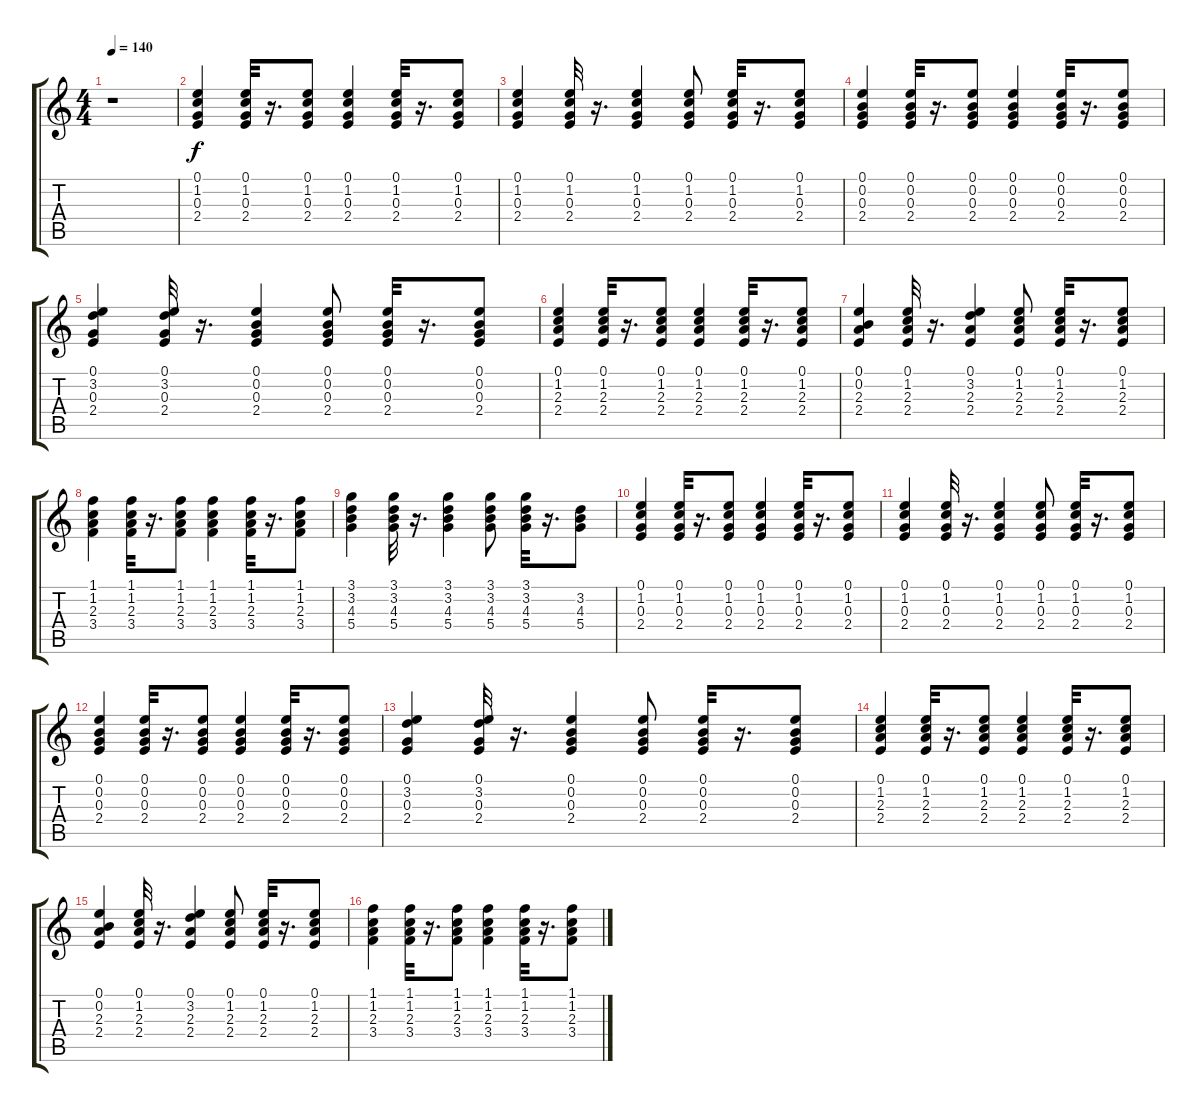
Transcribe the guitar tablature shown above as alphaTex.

\track "" {instrument acousticguitarnylon}
\staff {score tabs}
\tuning (E4 B3 G3 D3 A2 E2) {hide}
\ts (4 4)
\tempo 140
\clef g2
\ks c
r.1{dy f} |
(0.1 1.2 0.3 2.4).4 (0.1 1.2 0.3 2.4).32 r.16{d} (0.1 1.2 0.3 2.4).8 (0.1 1.2 0.3 2.4).4 (0.1 1.2 0.3 2.4).32 r.16{d} (0.1 1.2 0.3 2.4).8 |
(0.1 1.2 0.3 2.4).4 (0.1 1.2 0.3 2.4).32 r.16{d} (0.1 1.2 0.3 2.4).4 (0.1 1.2 0.3 2.4).8 (0.1 1.2 0.3 2.4).32 r.16{d} (0.1 1.2 0.3 2.4).8 |
(0.1 0.2 0.3 2.4).4 (0.1 0.2 0.3 2.4).32 r.16{d} (0.1 0.2 0.3 2.4).8 (0.1 0.2 0.3 2.4).4 (0.1 0.2 0.3 2.4).32 r.16{d} (0.1 0.2 0.3 2.4).8 |
(0.1 3.2 0.3 2.4).4 (0.1 3.2 0.3 2.4).32 r.16{d} (0.1 0.2 0.3 2.4).4 (0.1 0.2 0.3 2.4).8 (0.1 0.2 0.3 2.4).32 r.16{d} (0.1 0.2 0.3 2.4).8 |
(0.1 1.2 2.3 2.4).4 (0.1 1.2 2.3 2.4).32 r.16{d} (0.1 1.2 2.3 2.4).8 (0.1 1.2 2.3 2.4).4 (0.1 1.2 2.3 2.4).32 r.16{d} (0.1 1.2 2.3 2.4).8 |
(0.1 0.2 2.3 2.4).4 (0.1 1.2 2.3 2.4).32 r.16{d} (0.1 3.2 2.3 2.4).4 (0.1 1.2 2.3 2.4).8 (0.1 1.2 2.3 2.4).32 r.16{d} (0.1 1.2 2.3 2.4).8 |
(1.1 1.2 2.3 3.4).4 (1.1 1.2 2.3 3.4).32 r.16{d} (1.1 1.2 2.3 3.4).8 (1.1 1.2 2.3 3.4).4 (1.1 1.2 2.3 3.4).32 r.16{d} (1.1 1.2 2.3 3.4).8 |
(3.1 3.2 4.3 5.4).4 (3.1 3.2 4.3 5.4).32 r.16{d} (3.1 3.2 4.3 5.4).4 (3.1 3.2 4.3 5.4).8 (3.1 3.2 4.3 5.4).32 r.16{d} (3.2 4.3 5.4).8 |
(0.1 1.2 0.3 2.4).4 (0.1 1.2 0.3 2.4).32 r.16{d} (0.1 1.2 0.3 2.4).8 (0.1 1.2 0.3 2.4).4 (0.1 1.2 0.3 2.4).32 r.16{d} (0.1 1.2 0.3 2.4).8 |
(0.1 1.2 0.3 2.4).4 (0.1 1.2 0.3 2.4).32 r.16{d} (0.1 1.2 0.3 2.4).4 (0.1 1.2 0.3 2.4).8 (0.1 1.2 0.3 2.4).32 r.16{d} (0.1 1.2 0.3 2.4).8 |
(0.1 0.2 0.3 2.4).4 (0.1 0.2 0.3 2.4).32 r.16{d} (0.1 0.2 0.3 2.4).8 (0.1 0.2 0.3 2.4).4 (0.1 0.2 0.3 2.4).32 r.16{d} (0.1 0.2 0.3 2.4).8 |
(0.1 3.2 0.3 2.4).4 (0.1 3.2 0.3 2.4).32 r.16{d} (0.1 0.2 0.3 2.4).4 (0.1 0.2 0.3 2.4).8 (0.1 0.2 0.3 2.4).32 r.16{d} (0.1 0.2 0.3 2.4).8 |
(0.1 1.2 2.3 2.4).4 (0.1 1.2 2.3 2.4).32 r.16{d} (0.1 1.2 2.3 2.4).8 (0.1 1.2 2.3 2.4).4 (0.1 1.2 2.3 2.4).32 r.16{d} (0.1 1.2 2.3 2.4).8 |
(0.1 0.2 2.3 2.4).4 (0.1 1.2 2.3 2.4).32 r.16{d} (0.1 3.2 2.3 2.4).4 (0.1 1.2 2.3 2.4).8 (0.1 1.2 2.3 2.4).32 r.16{d} (0.1 1.2 2.3 2.4).8 |
(1.1 1.2 2.3 3.4).4 (1.1 1.2 2.3 3.4).32 r.16{d} (1.1 1.2 2.3 3.4).8 (1.1 1.2 2.3 3.4).4 (1.1 1.2 2.3 3.4).32 r.16{d} (1.1 1.2 2.3 3.4).8
